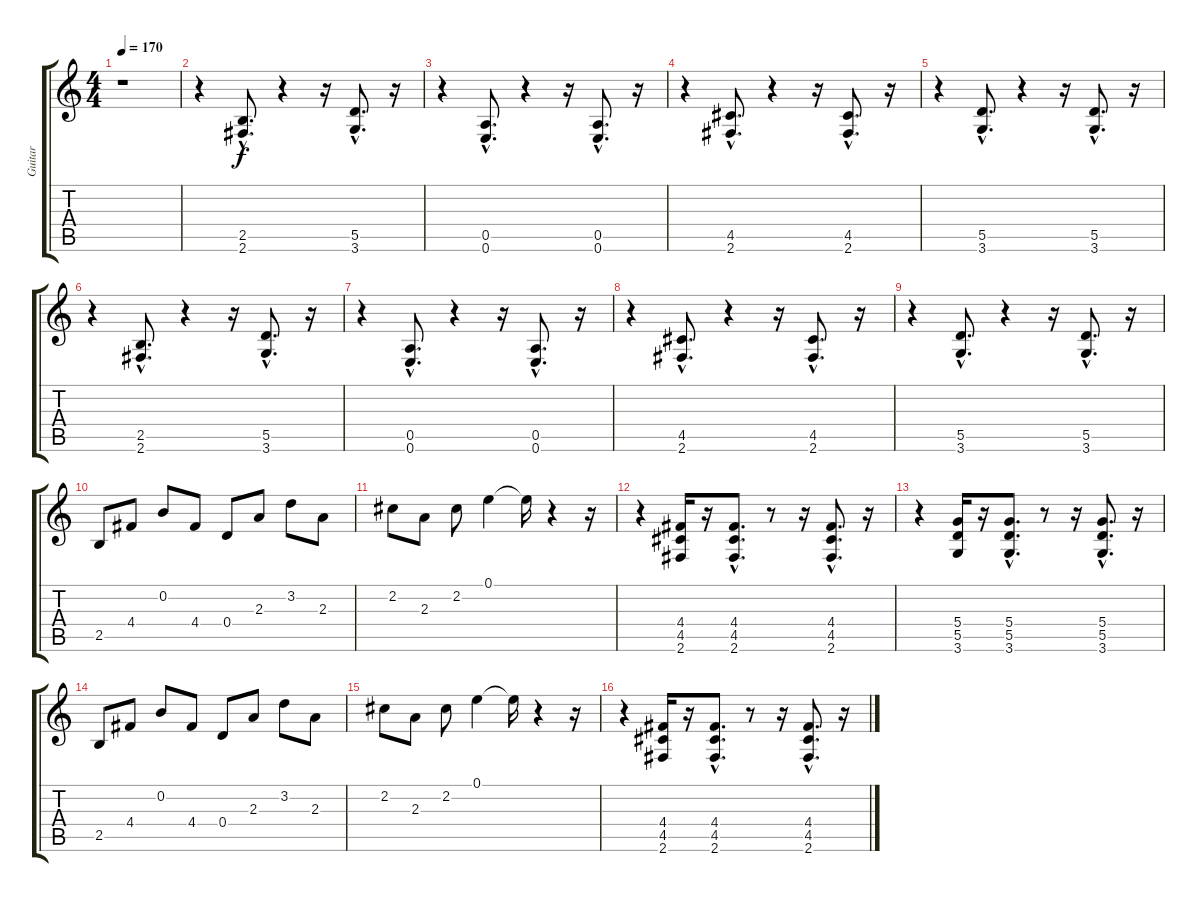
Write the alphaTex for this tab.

\track ("Guitar" "Guitar") {instrument electricguitarclean}
\staff {score tabs}
\tuning (E4 B3 G3 D3 A2 E2) {hide}
\ts (4 4)
\tempo 170
\clef g2
\ks c
r.1{dy f} |
r.4 (2.5{hac} 2.6{hac}).8{d} r.4 r.16 (5.5{hac} 3.6{hac}).8{d} r.16 |
r.4 (0.5{hac} 0.6{hac}).8{d} r.4 r.16 (0.5{hac} 0.6{hac}).8{d} r.16 |
r.4 (4.5{hac} 2.6{hac}).8{d} r.4 r.16 (4.5{hac} 2.6{hac}).8{d} r.16 |
r.4 (5.5{hac} 3.6{hac}).8{d} r.4 r.16 (5.5{hac} 3.6{hac}).8{d} r.16 |
r.4 (2.5{hac} 2.6{hac}).8{d} r.4 r.16 (5.5{hac} 3.6{hac}).8{d} r.16 |
r.4 (0.5{hac} 0.6{hac}).8{d} r.4 r.16 (0.5{hac} 0.6{hac}).8{d} r.16 |
r.4 (4.5{hac} 2.6{hac}).8{d} r.4 r.16 (4.5{hac} 2.6{hac}).8{d} r.16 |
r.4 (5.5{hac} 3.6{hac}).8{d} r.4 r.16 (5.5{hac} 3.6{hac}).8{d} r.16 |
2.5.8 4.4.8 0.2.8 4.4.8 0.4.8 2.3.8 3.2.8 2.3.8 |
2.2.8 2.3.8 2.2.8 0.1.4 0.1{t}.16 r.4 r.16 |
r.4 (4.4 4.5 2.6).16 r.16 (4.4{hac} 4.5{hac} 2.6{hac}).8{d} r.8 r.16 (4.4{hac} 4.5{hac} 2.6{hac}).8{d} r.16 |
r.4 (5.4 5.5 3.6).16 r.16 (5.4{hac} 5.5{hac} 3.6{hac}).8{d} r.8 r.16 (5.4{hac} 5.5{hac} 3.6{hac}).8{d} r.16 |
2.5.8 4.4.8 0.2.8 4.4.8 0.4.8 2.3.8 3.2.8 2.3.8 |
2.2.8 2.3.8 2.2.8 0.1.4 0.1{t}.16 r.4 r.16 |
r.4 (4.4 4.5 2.6).16 r.16 (4.4{hac} 4.5{hac} 2.6{hac}).8{d} r.8 r.16 (4.4{hac} 4.5{hac} 2.6{hac}).8{d} r.16
